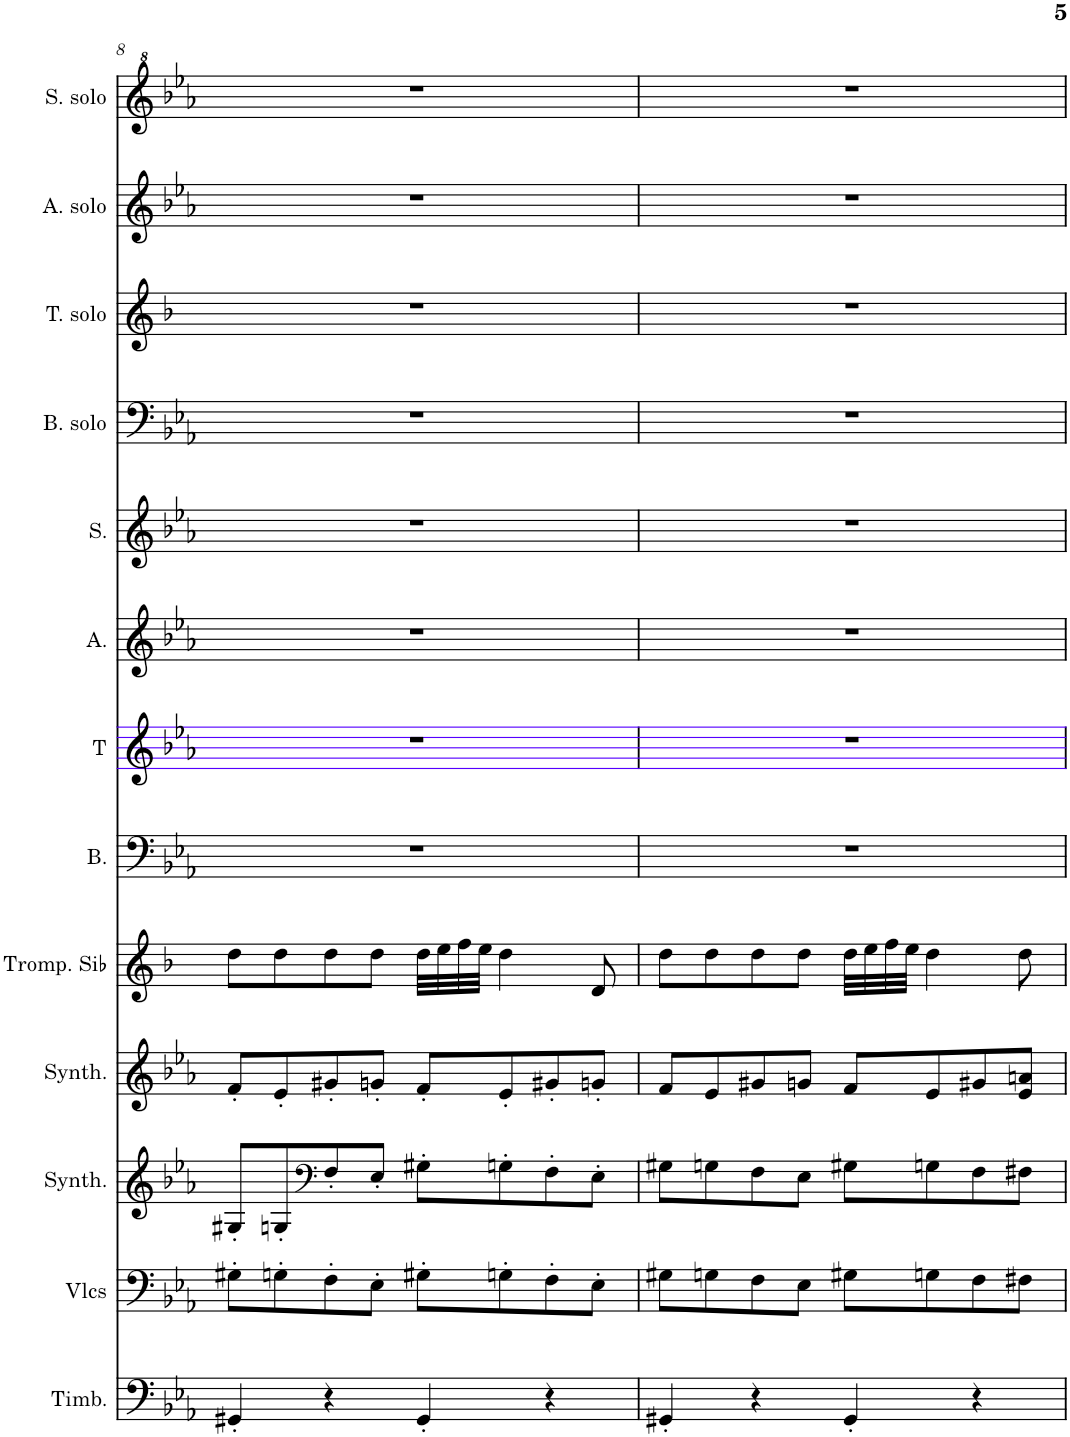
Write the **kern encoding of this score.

**kern	**kern	**kern	**kern	**kern	**kern	**kern	**kern	**kern	**kern	**kern	**kern	**kern
*part13	*part12	*part11	*part10	*part9	*part8	*part7	*part6	*part5	*part4	*part3	*part2	*part1
*staff13	*staff12	*staff11	*staff10	*staff9	*staff8	*staff7	*staff6	*staff5	*staff4	*staff3	*staff2	*staff1
*I"Timbales, Staff-1	*I"Violoncelles, D'Bass/Strings, etc	*I"Synthétiseur d'instruments à cordes, Synth strings, etc	*I"Synthétiseur d'instruments à cordes, Synth strings 2	*I"Trompette en Sib, 1st violins	*I"Basse	*I"Ténors	*I"Alto	*I"Soprano	*I"Bases Solo	*I"Ténor solo	*I"Alto solo	*I"Soprano Solo
*I'Timb.	*I'Vlcs	*I'Synth.	*I'Synth.	*I'Tromp. Sib	*I'B.	*I'T	*I'A.	*I'S.	*I'B. solo	*I'T. solo	*I'A. solo	*I'S. solo
!!LO:PB:g=z
*clefF4	*clefF4	*clefG2	*clefG2	*clefG2	*clefF4	*clefG2	*clefG2	*clefG2	*clefF4	*clefG2	*clefG2	*clefG^2
*	*	*	*	*Trd1c2	*	*	*	*	*	*Trd8c14	*	*
*k[b-e-a-]	*k[b-e-a-]	*k[b-e-a-]	*k[b-e-a-]	*k[b-]	*k[b-e-a-]	*k[b-e-a-]	*k[b-e-a-]	*k[b-e-a-]	*k[b-e-a-]	*k[b-]	*k[b-e-a-]	*k[b-e-a-]
*M4/4	*M4/4	*M4/4	*M4/4	*M4/4	*M4/4	*M4/4	*M4/4	*M4/4	*M4/4	*M4/4	*M4/4	*M4/4
=8	=8	=8	=8	=8	=8	=8	=8	=8	=8	=8	=8	=8
4GG#X'/	8G#X'\L	8G#X'/L	8f'/L	8dd\L	1r	1r	1r	1r	1r	1r	1r	1r
.	8Gn'\	8Gn'/	8e-'/	8dd\	.	.	.	.	.	.	.	.
*	*	*clefF4	*	*	*	*	*	*	*	*	*	*
4r	8F'\	8F'/	8g#X'/	8dd\	.	.	.	.	.	.	.	.
.	8E-'\J	8E-'/J	8gn'/J	8dd\J	.	.	.	.	.	.	.	.
4GG#'/	8G#X'\L	8G#X'\L	8f'/L	32dd\LLL	.	.	.	.	.	.	.	.
.	.	.	.	32ee\	.	.	.	.	.	.	.	.
.	.	.	.	32ff\	.	.	.	.	.	.	.	.
.	.	.	.	32ee\JJJ	.	.	.	.	.	.	.	.
.	8Gn'\	8Gn'\	8e-'/	4dd\	.	.	.	.	.	.	.	.
4r	8F'\	8F'\	8g#X'/	.	.	.	.	.	.	.	.	.
.	8E-'\J	8E-'\J	8gn'/J	8d/	.	.	.	.	.	.	.	.
=9	=9	=9	=9	=9	=9	=9	=9	=9	=9	=9	=9	=9
4GG#X'/	8G#X\L	8G#X\L	8f/L	8dd\L	1r	1r	1r	1r	1r	1r	1r	1r
.	8Gn\	8Gn\	8e-/	8dd\	.	.	.	.	.	.	.	.
4r	8F\	8F\	8g#X/	8dd\	.	.	.	.	.	.	.	.
.	8E-\J	8E-\J	8gn/J	8dd\J	.	.	.	.	.	.	.	.
4GG#'/	8G#X\L	8G#X\L	8f/L	32dd\LLL	.	.	.	.	.	.	.	.
.	.	.	.	32ee\	.	.	.	.	.	.	.	.
.	.	.	.	32ff\	.	.	.	.	.	.	.	.
.	.	.	.	32ee\JJJ	.	.	.	.	.	.	.	.
.	8Gn\	8Gn\	8e-/	4dd\	.	.	.	.	.	.	.	.
4r	8F\	8F\	8g#X/	.	.	.	.	.	.	.	.	.
.	8F#X\J	8F#X\J	8e-/ 8an/J	8dd\	.	.	.	.	.	.	.	.
=	=	=	=	=	=	=	=	=	=	=	=	=
*-	*-	*-	*-	*-	*-	*-	*-	*-	*-	*-	*-	*-
